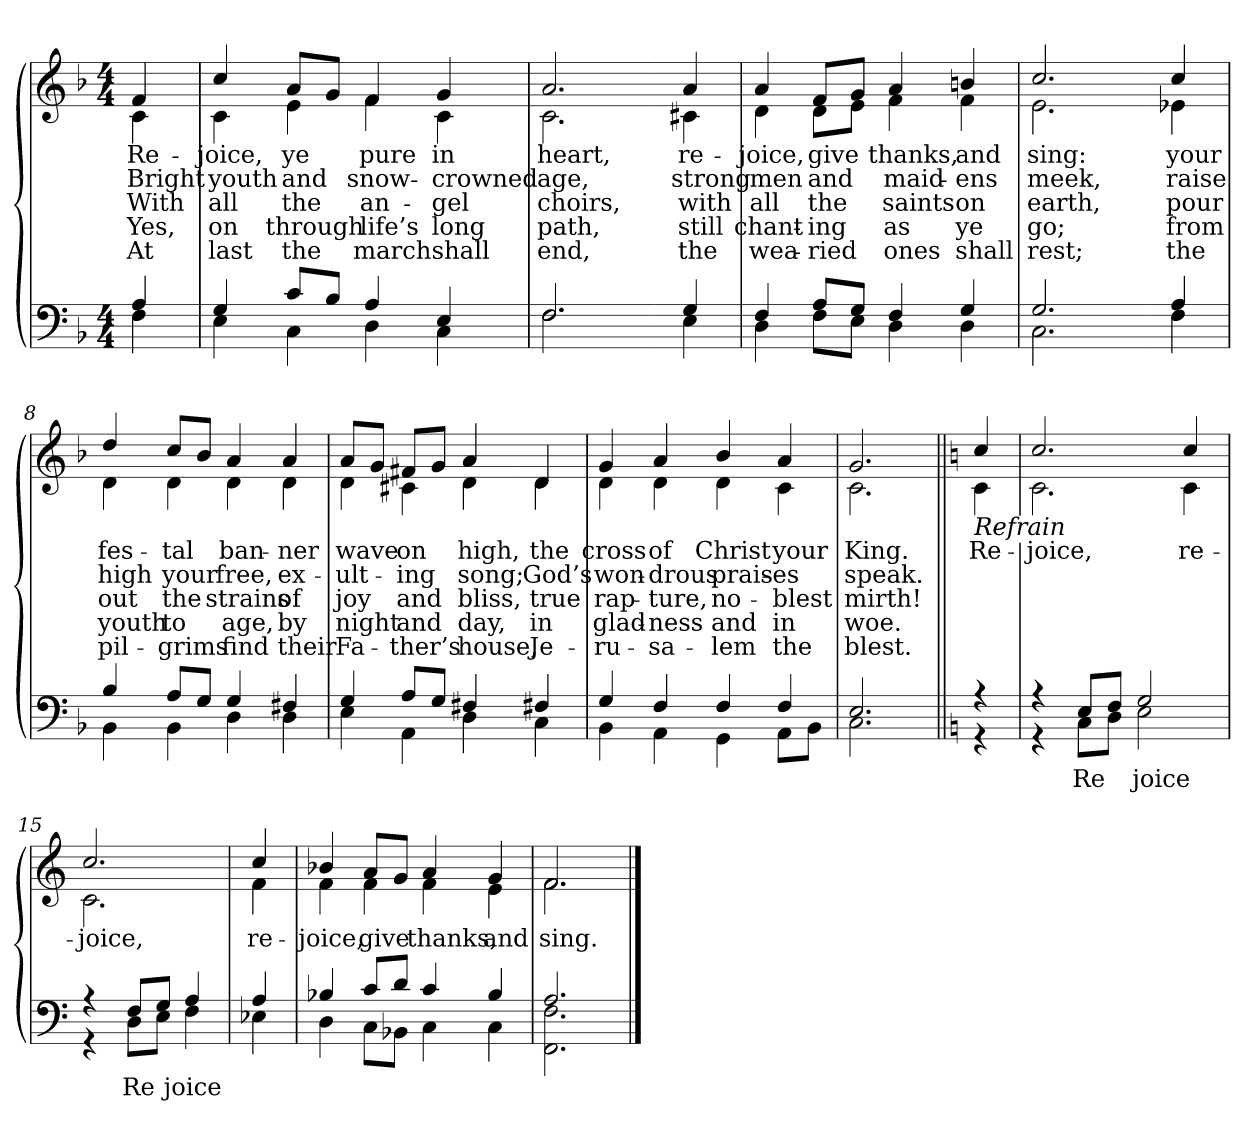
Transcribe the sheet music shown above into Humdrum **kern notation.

**kern	**text	**kern	**text	**text	**text	**text	**text
*part2	*part2	*part1	*part1	*part1	*part1	*part1	*part1
*staff2	*staff2	*staff1	*staff1	*staff1	*staff1	*staff1	*staff1
*clefF4	*	*clefG2	*	*	*	*	*
*k[b-]	*	*k[b-]	*	*	*	*	*
*M4/4	*	*M4/4	*	*	*	*	*
=1	=1	=1	=1	=1	=1	=1	=1
*^	*	*	*	*	*	*	*
!	!	!	!LO:TX:b:i:t=Verse	!	!	!	!	!
!	!	!	!	!LO:LY:b	!LO:LY:b	!LO:LY:b	!LO:LY:b	!LO:LY:b
*	*	*	*^	*	*	*	*	*
4A/	4F\	.	4f/	4c\	Re-	Bright	With	Yes,	At
=2	=2	=2	=2	=2	=2	=2	=2	=2	=2
!	!	!	!	!	!LO:LY:b	!LO:LY:b	!LO:LY:b	!LO:LY:b	!LO:LY:b
4G/	4E\	.	4cc/	4c\	-joice,	youth	all	on	last
!	!	!	!	!	!LO:LY:b	!LO:LY:b	!LO:LY:b	!LO:LY:b	!LO:LY:b
8c/L	4C\	.	8a/L	4e\	ye	and	the	through	the
8B-/J	.	.	8g/J	.	.	.	.	.	.
!	!	!	!	!	!LO:LY:b	!LO:LY:b	!LO:LY:b	!LO:LY:b	!LO:LY:b
4A/	4D\	.	4f/	4f\	pure	snow--	an-	life’s	march
!	!	!	!	!	!LO:LY:b	!LO:LY:b	!LO:LY:b	!LO:LY:b	!LO:LY:b
4E/	4C\	.	4g/	4c\	in	-crowned	-gel	long	shall
=3	=3	=3	=3	=3	=3	=3	=3	=3	=3
!	!	!	!	!	!LO:LY:b	!LO:LY:b	!LO:LY:b	!LO:LY:b	!LO:LY:b
2.F/	2.F\	.	2.a/	2.c\	heart,	age,	choirs,	path,	end,
!!LO:LB:g=z	!!
=4-	=4-	=4-	=4-	=4-	=4-	=4-	=4-	=4-	=4-
!	!	!	!	!	!LO:LY:b	!LO:LY:b	!LO:LY:b	!LO:LY:b	!LO:LY:b
4G/	4E\	.	4a/	4c#X\	re-	strong	with	still	the
=5	=5	=5	=5	=5	=5	=5	=5	=5	=5
!	!	!	!	!	!LO:LY:b	!LO:LY:b	!LO:LY:b	!LO:LY:b	!LO:LY:b
4F/	4D\	.	4a/	4d\	-joice,	men	all	chant-	wea-
!	!	!	!	!	!LO:LY:b	!LO:LY:b	!LO:LY:b	!LO:LY:b	!LO:LY:b
8A/L	8F\L	.	8f/L	8d\L	give	and	the	-ing	-ried
8G/J	8E\J	.	8g/J	8e\J	.	.	.	.	.
!	!	!	!	!	!LO:LY:b	!LO:LY:b	!LO:LY:b	!LO:LY:b	!LO:LY:b
4F/	4D\	.	4a/	4f\	thanks,	maid-	saints	as	ones
!	!	!	!	!	!LO:LY:b	!LO:LY:b	!LO:LY:b	!LO:LY:b	!LO:LY:b
4G/	4D\	.	4bn/	4f\	and	-ens	on	ye	shall
=6	=6	=6	=6	=6	=6	=6	=6	=6	=6
!	!	!	!	!	!LO:LY:b	!LO:LY:b	!LO:LY:b	!LO:LY:b	!LO:LY:b
2.G/	2.C\	.	2.cc/	2.e\	sing:	meek,	earth,	go;	rest;
!!LO:LB:g=z	!!
=7-	=7-	=7-	=7-	=7-	=7-	=7-	=7-	=7-	=7-
!	!	!	!	!	!LO:LY:b	!LO:LY:b	!LO:LY:b	!LO:LY:b	!LO:LY:b
4A/	4F\	.	4cc/	4e-X\	your	raise	pour	from	the
=8	=8	=8	=8	=8	=8	=8	=8	=8	=8
!	!	!	!	!	!LO:LY:b	!LO:LY:b	!LO:LY:b	!LO:LY:b	!LO:LY:b
4B-/	4BB-\	.	4dd/	4d\	fes-	high	out	youth	pil-
!	!	!	!	!	!LO:LY:b	!LO:LY:b	!LO:LY:b	!LO:LY:b	!LO:LY:b
8A/L	4BB-\	.	8cc/L	4d\	-tal	your	the	to	-grims
8G/J	.	.	8b-/J	.	.	.	.	.	.
!	!	!	!	!	!LO:LY:b	!LO:LY:b	!LO:LY:b	!LO:LY:b	!LO:LY:b
4G/	4D\	.	4a/	4d\	ban-	free,	strains	age,	find
!	!	!	!	!	!LO:LY:b	!LO:LY:b	!LO:LY:b	!LO:LY:b	!LO:LY:b
4F#X/	4D\	.	4a/	4d\	-ner	ex-	of	by	their
=9	=9	=9	=9	=9	=9	=9	=9	=9	=9
!	!	!	!	!	!LO:LY:b	!LO:LY:b	!LO:LY:b	!LO:LY:b	!LO:LY:b
4G/	4E\	.	8a/L	4d\	wave	-ult-	joy	night	Fa-
.	.	.	8g/J	.	.	.	.	.	.
!	!	!	!	!	!LO:LY:b	!LO:LY:b	!LO:LY:b	!LO:LY:b	!LO:LY:b
8A/L	4AA\	.	8f#X/L	4c#X\	on	-ing	and	and	-ther’s
8G/J	.	.	8g/J	.	.	.	.	.	.
!	!	!	!	!	!LO:LY:b	!LO:LY:b	!LO:LY:b	!LO:LY:b	!LO:LY:b
4F#X/	4D\	.	4a/	4d\	high,	song;	bliss,	day,	house,
!!LO:LB:g=z	!!
=10-	=10-	=10-	=10-	=10-	=10-	=10-	=10-	=10-	=10-
!	!	!	!	!	!LO:LY:b	!LO:LY:b	!LO:LY:b	!LO:LY:b	!LO:LY:b
4F#X/	4C\	.	4d/	4d\	the	God’s	true	in	Je-
=11	=11	=11	=11	=11	=11	=11	=11	=11	=11
!	!	!	!	!	!LO:LY:b	!LO:LY:b	!LO:LY:b	!LO:LY:b	!LO:LY:b
4G/	4BB-\	.	4g/	4d\	cross	won-	rap-	glad-	-ru-
!	!	!	!	!	!LO:LY:b	!LO:LY:b	!LO:LY:b	!LO:LY:b	!LO:LY:b
4F/	4AA\	.	4a/	4d\	of	-drous	-ture,	-ness	-sa-
!	!	!	!	!	!LO:LY:b	!LO:LY:b	!LO:LY:b	!LO:LY:b	!LO:LY:b
4F/	4GG\	.	4b-/	4d\	Christ	prais-	no-	and	-lem
!	!	!	!	!	!LO:LY:b	!LO:LY:b	!LO:LY:b	!LO:LY:b	!LO:LY:b
4F/	8AA\L	.	4a/	4c\	your	-es	-blest	in	the
.	8BB-\J	.	.	.	.	.	.	.	.
=12	=12	=12	=12	=12	=12	=12	=12	=12	=12
!	!	!	!	!	!LO:LY:b	!LO:LY:b	!LO:LY:b	!LO:LY:b	!LO:LY:b
2.E/	2.C\	.	2.g/	2.c\	King.	speak.	mirth!	woe.	blest.
!!LO:LB:g=z	!!
=13||	=13||	=13||	=13||	=13||	=13||	=13||	=13||	=13||	=13||
*k[]	*	*	*k[]	*	*	*	*	*	*
!	!	!	!LO:TX:b:i:t=Refrain	!	!	!	!	!	!
!	!	!	!	!	!LO:LY:b	!	!	!	!
4r	4r	.	4cc/	4c\	Re-	.	.	.	.
=14	=14	=14	=14	=14	=14	=14	=14	=14	=14
!	!	!	!	!	!LO:LY:b	!	!	!	!
4r	4r	.	2.cc/	2.c\	-joice,	.	.	.	.
!	!	!LO:LY:b	!	!	!	!	!	!	!
8E/L	8C\L	Re	.	.	.	.	.	.	.
8F/J	8D\J	.	.	.	.	.	.	.	.
!	!	!LO:LY:b	!	!	!	!	!	!	!
2G/	2E\	joice	.	.	.	.	.	.	.
!	!	!	!	!	!LO:LY:b	!	!	!	!
.	.	.	4cc/	4c\	re-	.	.	.	.
=15	=15	=15	=15	=15	=15	=15	=15	=15	=15
!	!	!	!	!	!LO:LY:b	!	!	!	!
4r	4r	.	2.cc/	2.c\	-joice,	.	.	.	.
!	!	!LO:LY:b	!	!	!	!	!	!	!
8F/L	8D\L	Re	.	.	.	.	.	.	.
8G/J	8E\J	.	.	.	.	.	.	.	.
!	!	!LO:LY:b	!	!	!	!	!	!	!
4A/	4F\	joice	.	.	.	.	.	.	.
=16	=16	=16	=16	=16	=16	=16	=16	=16	=16
!	!	!	!	!	!LO:LY:b	!	!	!	!
4A/	4E-X\	.	4cc/	4f\	re-	.	.	.	.
=17	=17	=17	=17	=17	=17	=17	=17	=17	=17
!	!	!	!	!	!LO:LY:b	!	!	!	!
4B-X/	4D\	.	4b-X/	4f\	-joice,	.	.	.	.
!	!	!	!	!	!LO:LY:b	!	!	!	!
8c/L	8C\L	.	8a/L	4f\	give	.	.	.	.
8d/J	8BB-X\J	.	8g/J	.	.	.	.	.	.
!	!	!	!	!	!LO:LY:b	!	!	!	!
4c/	4C\	.	4a/	4f\	thanks,	.	.	.	.
!	!	!	!	!	!LO:LY:b	!	!	!	!
4B-/	4C\	.	4g/	4e\	and	.	.	.	.
=18	=18	=18	=18	=18	=18	=18	=18	=18	=18
!	!	!	!	!	!LO:LY:b	!	!	!	!
2.A/	2.FF!\ 2.F\	.	2.f/	2.f\	sing.	.	.	.	.
*v	*v	*	*	*	*	*	*	*	*
*	*	*v	*v	*	*	*	*	*
==	==	==	==	==	==	==	==
*-	*-	*-	*-	*-	*-	*-	*-
